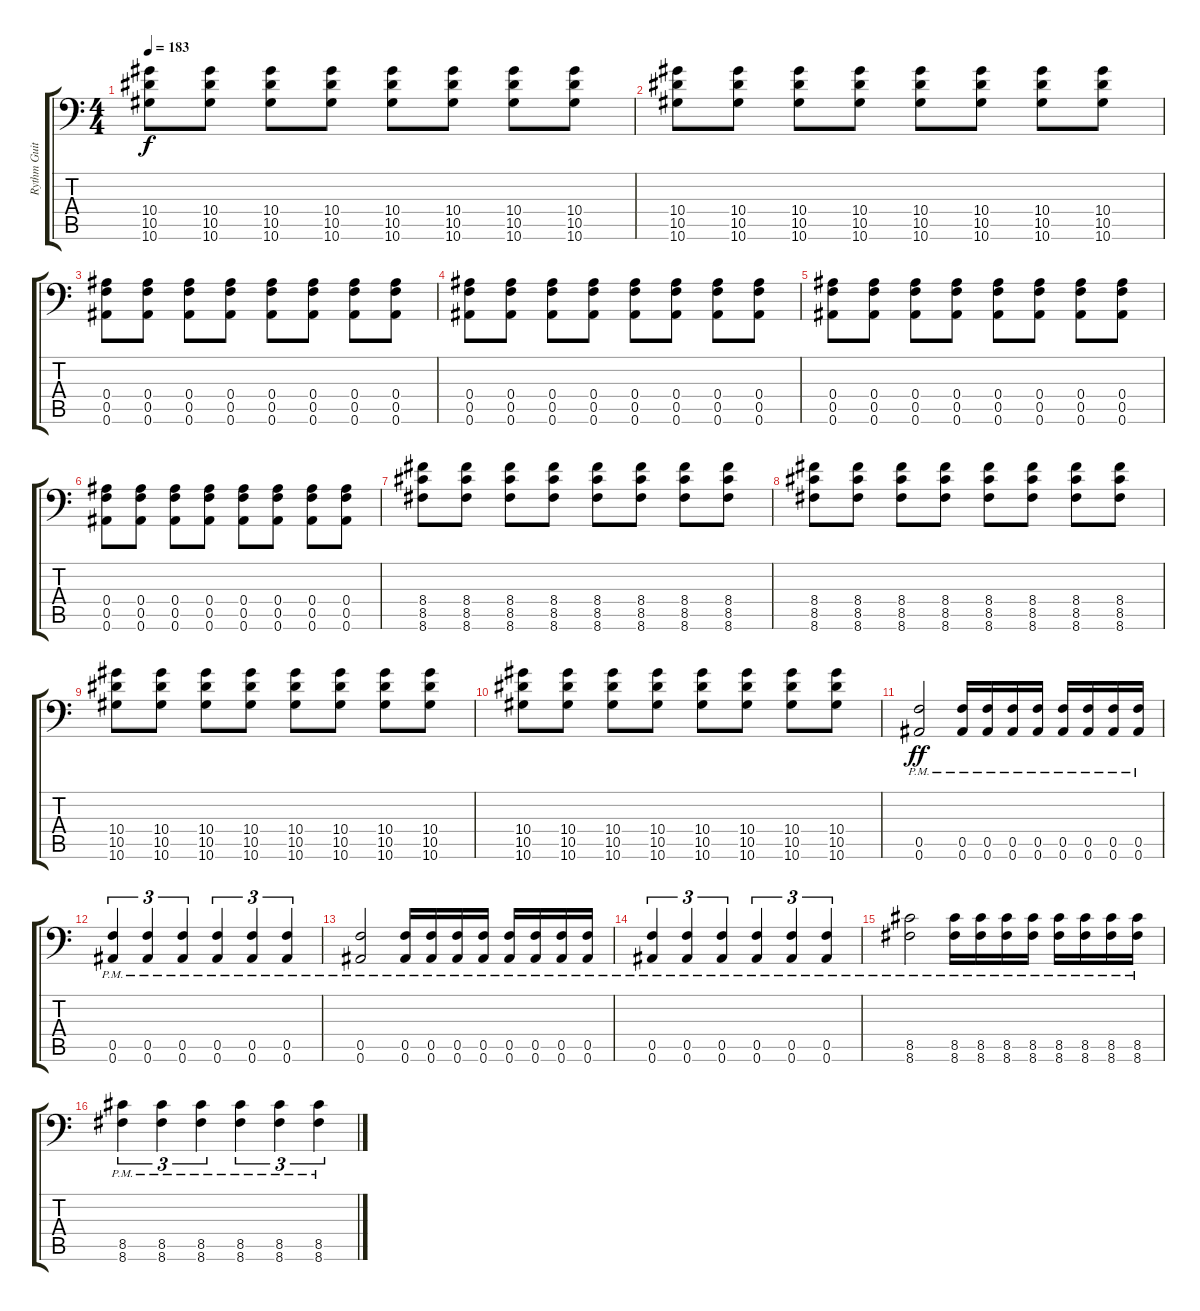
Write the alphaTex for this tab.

\track ("Rythm Guitar #2" "Rythm Guit") {instrument distortionguitar}
\staff {score tabs}
\tuning (C4 G3 Eb3 Bb2 F2 Bb1) {hide}
\ts (4 4)
\tempo 183
\clef f4
\ks c
(10.4 10.5 10.6).8{dy f} (10.4 10.5 10.6).8 (10.4 10.5 10.6).8 (10.4 10.5 10.6).8 (10.4 10.5 10.6).8 (10.4 10.5 10.6).8 (10.4 10.5 10.6).8 (10.4 10.5 10.6).8 |
(10.4 10.5 10.6).8 (10.4 10.5 10.6).8 (10.4 10.5 10.6).8 (10.4 10.5 10.6).8 (10.4 10.5 10.6).8 (10.4 10.5 10.6).8 (10.4 10.5 10.6).8 (10.4 10.5 10.6).8 |
(0.4 0.5 0.6).8 (0.4 0.5 0.6).8 (0.4 0.5 0.6).8 (0.4 0.5 0.6).8 (0.4 0.5 0.6).8 (0.4 0.5 0.6).8 (0.4 0.5 0.6).8 (0.4 0.5 0.6).8 |
(0.4 0.5 0.6).8 (0.4 0.5 0.6).8 (0.4 0.5 0.6).8 (0.4 0.5 0.6).8 (0.4 0.5 0.6).8 (0.4 0.5 0.6).8 (0.4 0.5 0.6).8 (0.4 0.5 0.6).8 |
(0.4 0.5 0.6).8 (0.4 0.5 0.6).8 (0.4 0.5 0.6).8 (0.4 0.5 0.6).8 (0.4 0.5 0.6).8 (0.4 0.5 0.6).8 (0.4 0.5 0.6).8 (0.4 0.5 0.6).8 |
(0.4 0.5 0.6).8 (0.4 0.5 0.6).8 (0.4 0.5 0.6).8 (0.4 0.5 0.6).8 (0.4 0.5 0.6).8 (0.4 0.5 0.6).8 (0.4 0.5 0.6).8 (0.4 0.5 0.6).8 |
(8.4 8.5 8.6).8 (8.4 8.5 8.6).8 (8.4 8.5 8.6).8 (8.4 8.5 8.6).8 (8.4 8.5 8.6).8 (8.4 8.5 8.6).8 (8.4 8.5 8.6).8 (8.4 8.5 8.6).8 |
(8.4 8.5 8.6).8 (8.4 8.5 8.6).8 (8.4 8.5 8.6).8 (8.4 8.5 8.6).8 (8.4 8.5 8.6).8 (8.4 8.5 8.6).8 (8.4 8.5 8.6).8 (8.4 8.5 8.6).8 |
(10.4 10.5 10.6).8 (10.4 10.5 10.6).8 (10.4 10.5 10.6).8 (10.4 10.5 10.6).8 (10.4 10.5 10.6).8 (10.4 10.5 10.6).8 (10.4 10.5 10.6).8 (10.4 10.5 10.6).8 |
(10.4 10.5 10.6).8 (10.4 10.5 10.6).8 (10.4 10.5 10.6).8 (10.4 10.5 10.6).8 (10.4 10.5 10.6).8 (10.4 10.5 10.6).8 (10.4 10.5 10.6).8 (10.4 10.5 10.6).8 |
(0.5{pm} 0.6{pm}).2{dy ff} (0.5{pm} 0.6{pm}).16 (0.5{pm} 0.6{pm}).16 (0.5{pm} 0.6{pm}).16 (0.5{pm} 0.6{pm}).16 (0.5{pm} 0.6{pm}).16 (0.5{pm} 0.6{pm}).16 (0.5{pm} 0.6{pm}).16 (0.5{pm} 0.6{pm}).16 |
(0.5{pm} 0.6{pm}).4{tu (3 2)} (0.5{pm} 0.6{pm}).4{tu (3 2)} (0.5{pm} 0.6{pm}).4{tu (3 2)} (0.5{pm} 0.6{pm}).4{tu (3 2)} (0.5{pm} 0.6{pm}).4{tu (3 2)} (0.5{pm} 0.6{pm}).4{tu (3 2)} |
(0.5{pm} 0.6{pm}).2 (0.5{pm} 0.6{pm}).16 (0.5{pm} 0.6{pm}).16 (0.5{pm} 0.6{pm}).16 (0.5{pm} 0.6{pm}).16 (0.5{pm} 0.6{pm}).16 (0.5{pm} 0.6{pm}).16 (0.5{pm} 0.6{pm}).16 (0.5{pm} 0.6{pm}).16 |
(0.5{pm} 0.6{pm}).4{tu (3 2)} (0.5{pm} 0.6{pm}).4{tu (3 2)} (0.5{pm} 0.6{pm}).4{tu (3 2)} (0.5{pm} 0.6{pm}).4{tu (3 2)} (0.5{pm} 0.6{pm}).4{tu (3 2)} (0.5{pm} 0.6{pm}).4{tu (3 2)} |
(8.5{pm} 8.6{pm}).2 (8.5{pm} 8.6{pm}).16 (8.5{pm} 8.6{pm}).16 (8.5{pm} 8.6{pm}).16 (8.5{pm} 8.6{pm}).16 (8.5{pm} 8.6{pm}).16 (8.5{pm} 8.6{pm}).16 (8.5{pm} 8.6{pm}).16 (8.5{pm} 8.6{pm}).16 |
(8.5{pm} 8.6{pm}).4{tu (3 2)} (8.5{pm} 8.6{pm}).4{tu (3 2)} (8.5{pm} 8.6{pm}).4{tu (3 2)} (8.5{pm} 8.6{pm}).4{tu (3 2)} (8.5{pm} 8.6{pm}).4{tu (3 2)} (8.5{pm} 8.6{pm}).4{tu (3 2)}
